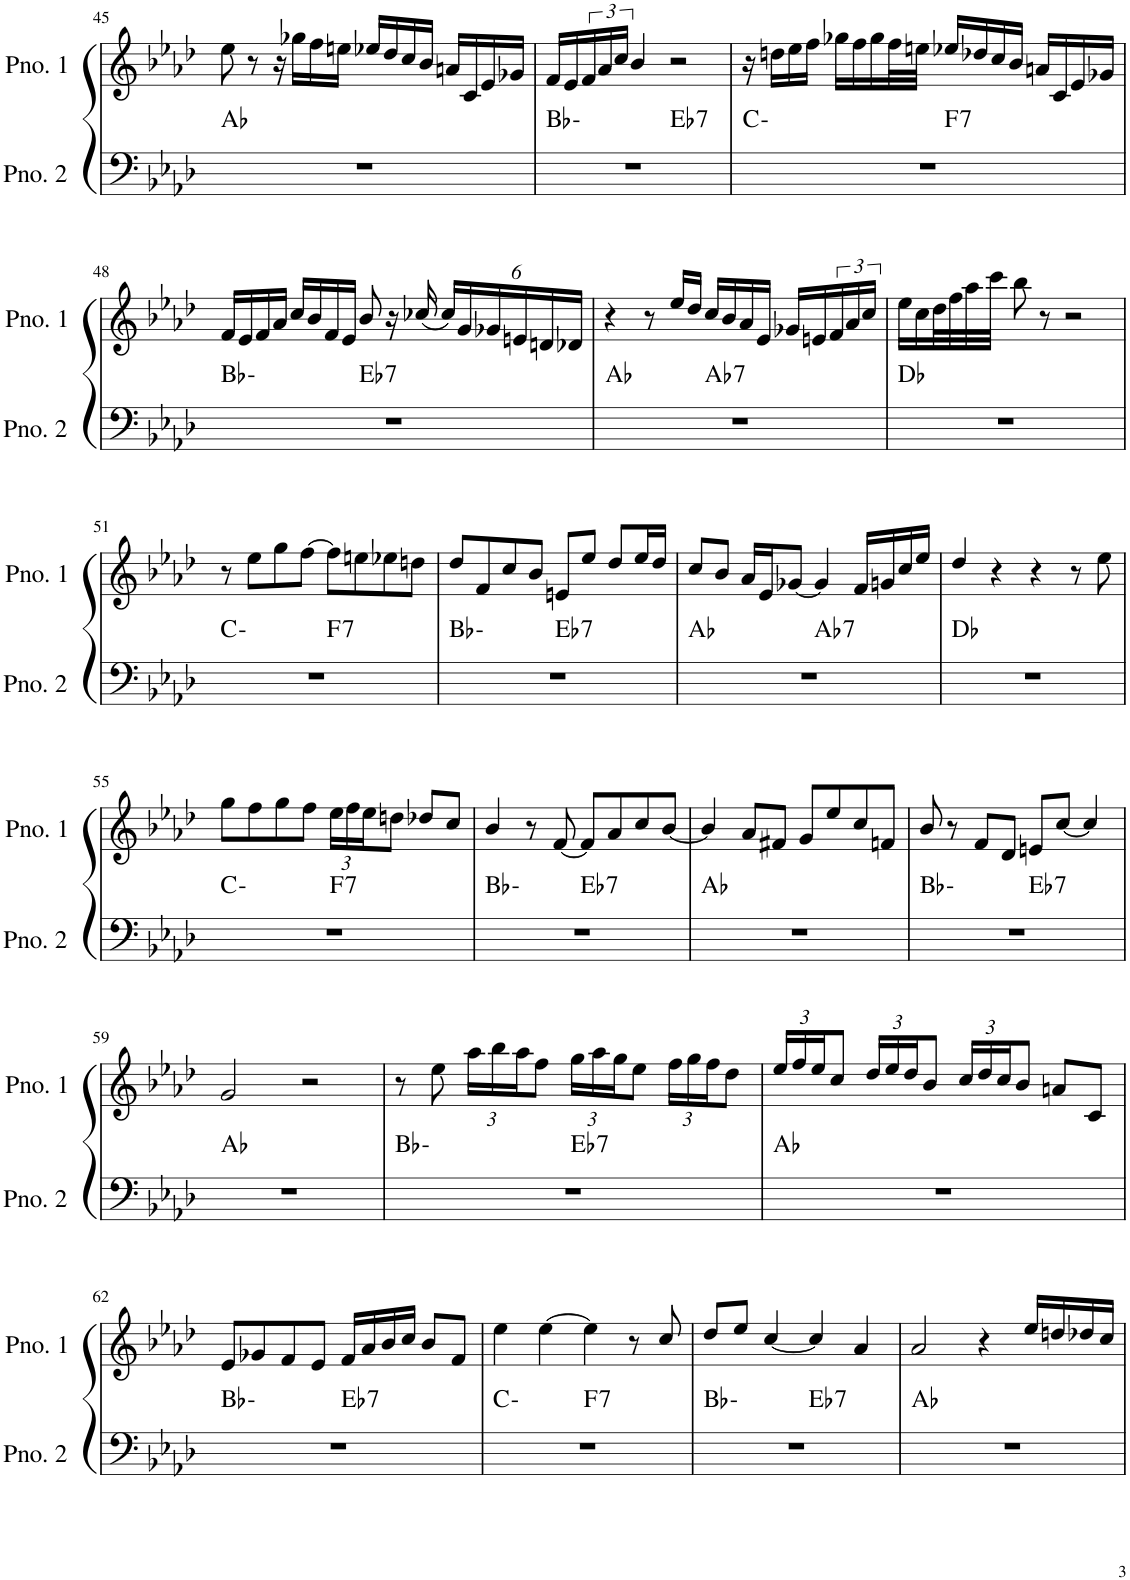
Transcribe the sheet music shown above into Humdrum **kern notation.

**kern	**harte	**kern
*part2	*part2	*part1
*staff2	*	*staff1
*I"ピアノ 2	*	*I"ピアノ 1
!!LO:PB:g=z
*clefF4	*	*clefG2
*k[b-e-a-d-]	*	*k[b-e-a-d-]
*M4/4	*	*M4/4
=45	=45	=45
1r	Ab:maj	8ee-\
.	.	8r
.	.	16r
.	.	16gg-X\LL
.	.	16ff\
.	.	16een\JJ
.	.	16ee-X/LL
.	.	16dd-/
.	.	16cc/
.	.	16b-/JJ
.	.	16an/LL
.	.	16c/
.	.	16e-/
.	.	16g-X/JJ
=46	=46	=46
*^	*	*
1r	2ryy	Bb:min	16f/LL
.	.	.	16e-/
.	.	.	24f/
.	.	.	24a-/
.	.	.	24cc/JJ
.	.	.	4b-/
!	!	!LO:H:kt=7	!
.	2ryy	Eb:7	2r
=47	=47	=47	=47
1r	2ryy	C:min	16r
.	.	.	16ddn\LL
.	.	.	16ee-\
.	.	.	16ff\JJ
.	.	.	16gg-X\LL
.	.	.	16ff\
.	.	.	16gg-\
.	.	.	32ff\L
.	.	.	32een\JJJ
!	!	!LO:H:kt=7	!
.	2ryy	F:7	16ee-X/LL
.	.	.	16dd-X/
.	.	.	16cc/
.	.	.	16b-/JJ
.	.	.	16an/LL
.	.	.	16c/
.	.	.	16e-/
.	.	.	16g-X/JJ
!!LO:LB:g=z
=48	=48	=48	=48
1r	2ryy	Bb:min	16f/LL
.	.	.	16e-/
.	.	.	16f/
.	.	.	16a-/JJ
.	.	.	16cc/LL
.	.	.	16b-/
.	.	.	16f/
.	.	.	16e-/JJ
!	!	!LO:H:kt=7	!
.	2ryy	Eb:7	8b-/
.	.	.	16r
.	.	.	(16cc-X/
*	*	*	*Xbrackettup
.	.	.	24cc-/LL)
.	.	.	24g/
.	.	.	24g-X/
.	.	.	24en/
.	.	.	24dn/
.	.	.	24d-X/JJ
=49	=49	=49	=49
1r	2ryy	Ab:maj	4r
.	.	.	8r
.	.	.	16ee-/LL
.	.	.	16dd-/JJ
!	!	!LO:H:kt=7	!
.	2ryy	Ab:7	16cc/LL
.	.	.	16b-/
.	.	.	16a-/
.	.	.	16e-/JJ
.	.	.	16g-X/LL
.	.	.	16en/
*	*	*	*brackettup
.	.	.	24f/
.	.	.	24a-/
.	.	.	24cc/JJ
*v	*v	*	*
=50	=50	=50
1r	Db:maj	16ee-\LL
.	.	16cc\
.	.	32dd-\L
.	.	32ff\
.	.	32aa-\
.	.	32ccc\JJJ
.	.	8bb-\
.	.	8r
.	.	2r
!!LO:LB:g=z
=51	=51	=51
*^	*	*
1r	2ryy	C:min	8r
.	.	.	8ee-\L
.	.	.	8gg\
.	.	.	[8ff\J
!	!	!LO:H:kt=7	!
.	2ryy	F:7	8ff\L]
.	.	.	8een\
.	.	.	8ee-X\
.	.	.	8ddn\J
=52	=52	=52	=52
1r	2ryy	Bb:min	8dd-/L
.	.	.	8f/
.	.	.	8cc/
.	.	.	8b-/J
!	!	!LO:H:kt=7	!
.	2ryy	Eb:7	8en/L
.	.	.	8ee-/J
.	.	.	8dd-/L
.	.	.	16ee-/L
.	.	.	16dd-/JJ
=53	=53	=53	=53
1r	2ryy	Ab:maj	8cc/L
.	.	.	8b-/J
.	.	.	16a-/LL
.	.	.	16e-/J
.	.	.	[8g-X/J
!	!	!LO:H:kt=7	!
.	2ryy	Ab:7	4g-/]
.	.	.	16f/LL
.	.	.	16gn/
.	.	.	16cc/
.	.	.	16ee-/JJ
*v	*v	*	*
=54	=54	=54
1r	Db:maj	4dd-/
.	.	4r
.	.	4r
.	.	8r
.	.	8ee-\
!!LO:LB:g=z
=55	=55	=55
*^	*	*
1r	2ryy	C:min	8gg\L
.	.	.	8ff\
.	.	.	8gg\
.	.	.	8ff\J
*	*	*	*Xbrackettup
!	!	!LO:H:kt=7	!
.	2ryy	F:7	24ee-\LL
.	.	.	24ff\
.	.	.	24ee-\J
.	.	.	8ddn\J
.	.	.	8dd-X/L
.	.	.	8cc/J
=56	=56	=56	=56
1r	2ryy	Bb:min	4b-/
.	.	.	8r
.	.	.	[8f/
!	!	!LO:H:kt=7	!
.	2ryy	Eb:7	8f/L]
.	.	.	8a-/
.	.	.	8cc/
.	.	.	[8b-/J
*v	*v	*	*
=57	=57	=57
1r	Ab:maj	4b-/]
.	.	8a-/L
.	.	8f#X/J
.	.	8g/L
.	.	8ee-/
.	.	8cc/
.	.	8fn/J
=58	=58	=58
*^	*	*
1r	2ryy	Bb:min	8b-/
.	.	.	8r
.	.	.	8f/L
.	.	.	8d-/J
!	!	!LO:H:kt=7	!
.	2ryy	Eb:7	8en/L
.	.	.	[8cc/J
.	.	.	4cc/]
*v	*v	*	*
!!LO:LB:g=z
=59	=59	=59
1r	Ab:maj	2g/
.	.	2r
=60	=60	=60
*^	*	*
1r	2ryy	Bb:min	8r
.	.	.	8ee-\
.	.	.	24aa-\LL
.	.	.	24bb-\
.	.	.	24aa-\J
.	.	.	8ff\J
!	!	!LO:H:kt=7	!
.	2ryy	Eb:7	24gg\LL
.	.	.	24aa-\
.	.	.	24gg\J
.	.	.	8ee-\J
.	.	.	24ff\LL
.	.	.	24gg\
.	.	.	24ff\J
.	.	.	8dd-\J
*v	*v	*	*
=61	=61	=61
1r	Ab:maj	24ee-/LL
.	.	24ff/
.	.	24ee-/J
.	.	8cc/J
.	.	24dd-/LL
.	.	24ee-/
.	.	24dd-/J
.	.	8b-/J
.	.	24cc/LL
.	.	24dd-/
.	.	24cc/J
.	.	8b-/J
.	.	8an/L
.	.	8c/J
!!LO:LB:g=z
=62	=62	=62
*^	*	*
1r	2ryy	Bb:min	8e-/L
.	.	.	8g-X/
.	.	.	8f/
.	.	.	8e-/J
!	!	!LO:H:kt=7	!
.	2ryy	Eb:7	16f/LL
.	.	.	16a-/
.	.	.	16b-/
.	.	.	16cc/JJ
.	.	.	8b-/L
.	.	.	8f/J
=63	=63	=63	=63
1r	2ryy	C:min	4ee-\
.	.	.	[4ee-\
!	!	!LO:H:kt=7	!
.	2ryy	F:7	4ee-\]
.	.	.	8r
.	.	.	8cc/
=64	=64	=64	=64
1r	2ryy	Bb:min	8dd-/L
.	.	.	8ee-/J
.	.	.	[4cc/
!	!	!LO:H:kt=7	!
.	2ryy	Eb:7	4cc/]
.	.	.	4a-/
*v	*v	*	*
=65	=65	=65
1r	Ab:maj	2a-/
.	.	4r
.	.	16ee-/LL
.	.	16ddn/
.	.	16dd-X/
.	.	16cc/JJ
=	=	=
*-	*-	*-
